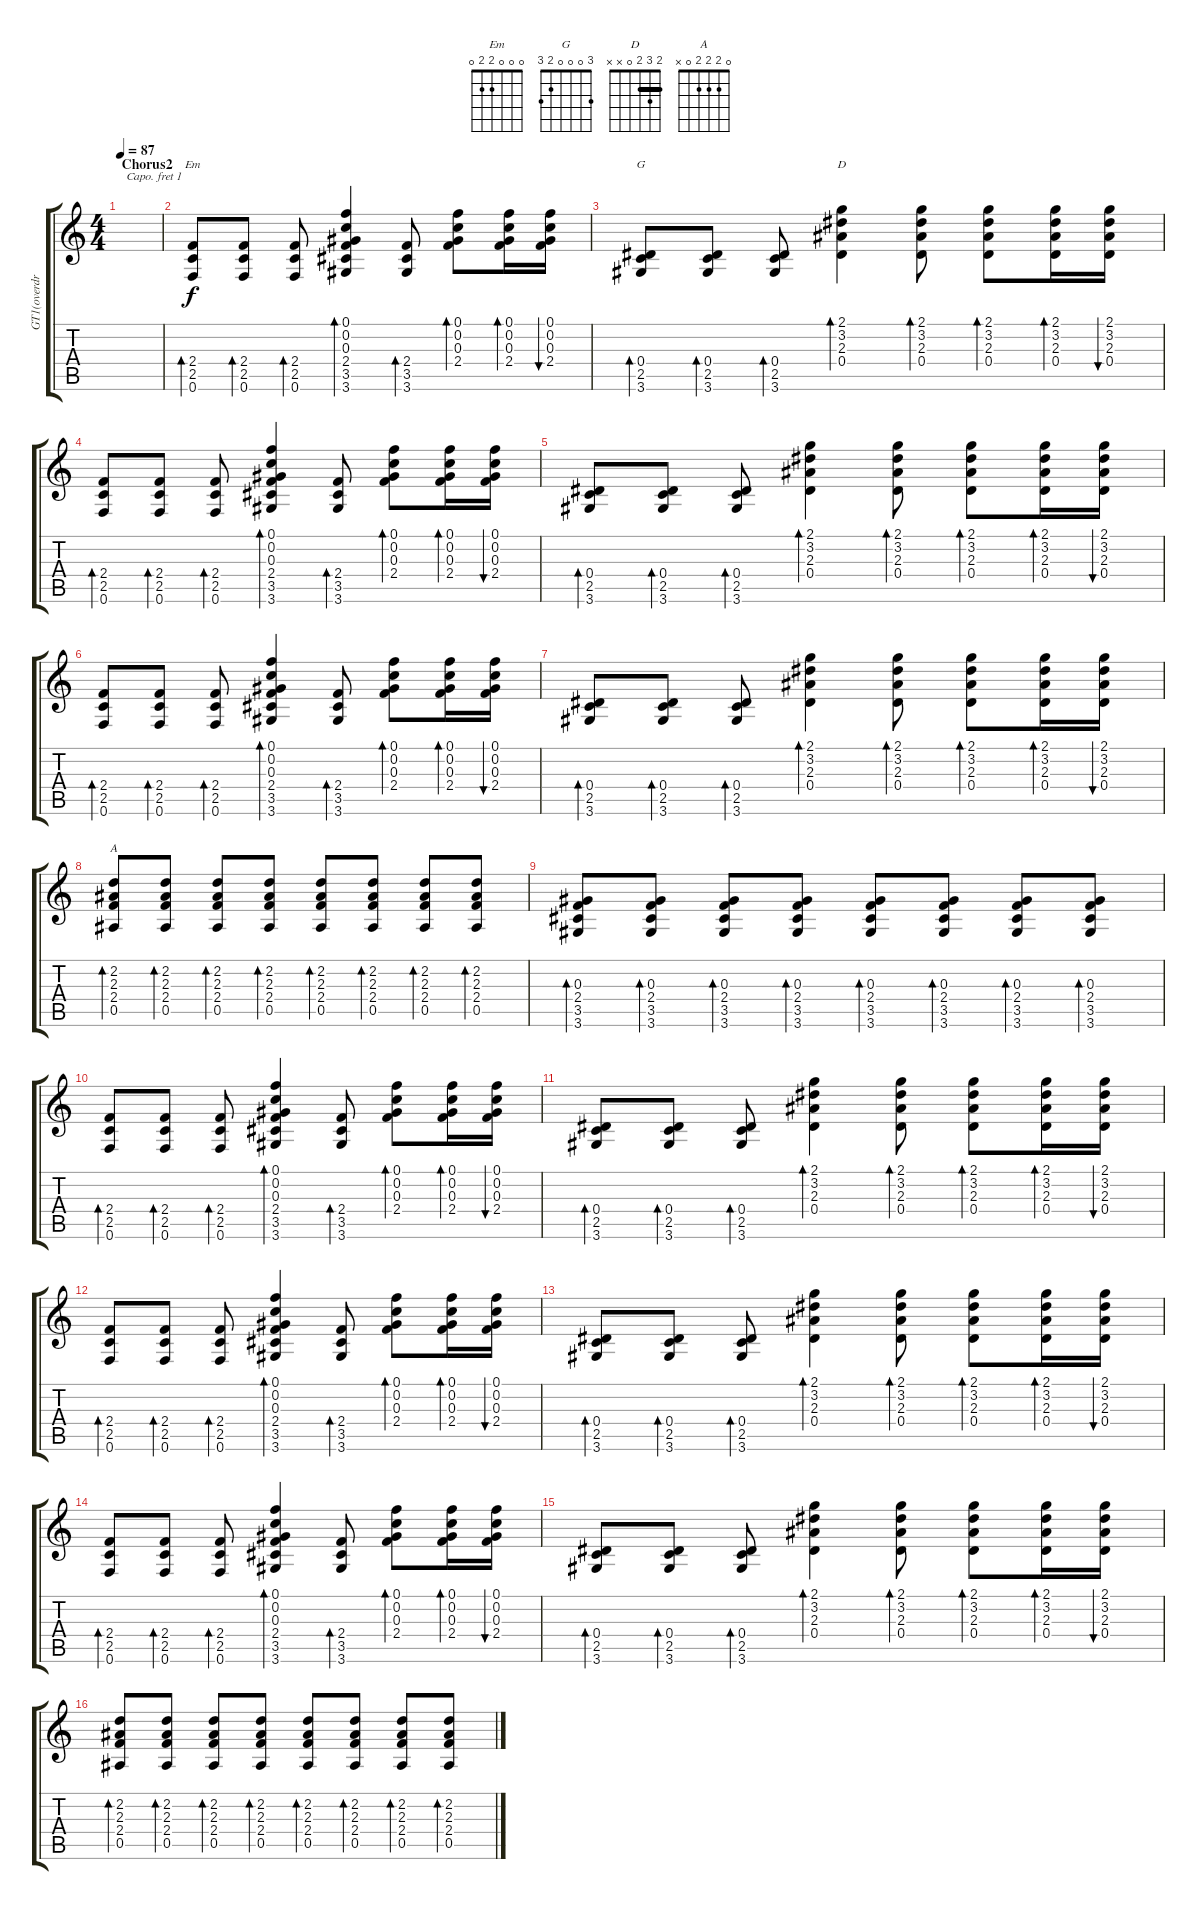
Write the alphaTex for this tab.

\track ("GT1(overdrive)" "GT1(overdr") {instrument overdrivenguitar}
\staff {score tabs}
\capo 1
\tuning (E4 B3 G3 D3 A2 E2) {hide}
\chord ("Em" 0 0 0 2 2 0)
\chord ("G" 3 0 0 0 2 3)
\chord ("D" 2 3 2 0 x x) {barre 2}
\chord ("A" 0 2 2 2 0 x)
\ts (4 4)
\section ("" "Chorus2")
\tempo 87
\clef g2
\ks c
|
(2.4 2.5 0.6).8{bd 60 ch "Em" instrument overdrivenguitar} (2.4 2.5 0.6).8{bd 60} (2.4 2.5 0.6).8{bd 60} (0.1 0.2 0.3 2.4 3.5 3.6).4{bd 60} (2.4 3.5 3.6).8{bd 60} (0.1 0.2 0.3 2.4).8{bd 60} (0.1 0.2 0.3 2.4).16{bd 60} (0.1 0.2 0.3 2.4).16{bu 60} |
(0.4 2.5 3.6).8{bd 60 ch "G"} (0.4 2.5 3.6).8{bd 60} (0.4 2.5 3.6).8{bd 60} (2.1 3.2 2.3 0.4).4{bd 60 ch "D"} (2.1 3.2 2.3 0.4).8{bd 60} (2.1 3.2 2.3 0.4).8{bd 60} (2.1 3.2 2.3 0.4).16{bd 60} (2.1 3.2 2.3 0.4).16{bu 60} |
(2.4 2.5 0.6).8{bd 60} (2.4 2.5 0.6).8{bd 60} (2.4 2.5 0.6).8{bd 60} (0.1 0.2 0.3 2.4 3.5 3.6).4{bd 60} (2.4 3.5 3.6).8{bd 60} (0.1 0.2 0.3 2.4).8{bd 60} (0.1 0.2 0.3 2.4).16{bd 60} (0.1 0.2 0.3 2.4).16{bu 60} |
(0.4 2.5 3.6).8{bd 60} (0.4 2.5 3.6).8{bd 60} (0.4 2.5 3.6).8{bd 60} (2.1 3.2 2.3 0.4).4{bd 60} (2.1 3.2 2.3 0.4).8{bd 60} (2.1 3.2 2.3 0.4).8{bd 60} (2.1 3.2 2.3 0.4).16{bd 60} (2.1 3.2 2.3 0.4).16{bu 60} |
(2.4 2.5 0.6).8{bd 60} (2.4 2.5 0.6).8{bd 60} (2.4 2.5 0.6).8{bd 60} (0.1 0.2 0.3 2.4 3.5 3.6).4{bd 60} (2.4 3.5 3.6).8{bd 60} (0.1 0.2 0.3 2.4).8{bd 60} (0.1 0.2 0.3 2.4).16{bd 60} (0.1 0.2 0.3 2.4).16{bu 60} |
(0.4 2.5 3.6).8{bd 60} (0.4 2.5 3.6).8{bd 60} (0.4 2.5 3.6).8{bd 60} (2.1 3.2 2.3 0.4).4{bd 60} (2.1 3.2 2.3 0.4).8{bd 60} (2.1 3.2 2.3 0.4).8{bd 60} (2.1 3.2 2.3 0.4).16{bd 60} (2.1 3.2 2.3 0.4).16{bu 60} |
(2.2 2.3 2.4 0.5).8{bd 60 ch "A"} (2.2 2.3 2.4 0.5).8{bd 60} (2.2 2.3 2.4 0.5).8{bd 60} (2.2 2.3 2.4 0.5).8{bd 60} (2.2 2.3 2.4 0.5).8{bd 60} (2.2 2.3 2.4 0.5).8{bd 60} (2.2 2.3 2.4 0.5).8{bd 60} (2.2 2.3 2.4 0.5).8{bd 60} |
(0.3 2.4 3.5 3.6).8{bd 60} (0.3 2.4 3.5 3.6).8{bd 60} (0.3 2.4 3.5 3.6).8{bd 60} (0.3 2.4 3.5 3.6).8{bd 60} (0.3 2.4 3.5 3.6).8{bd 60} (0.3 2.4 3.5 3.6).8{bd 60} (0.3 2.4 3.5 3.6).8{bd 60} (0.3 2.4 3.5 3.6).8{bd 60} |
(2.4 2.5 0.6).8{bd 60} (2.4 2.5 0.6).8{bd 60} (2.4 2.5 0.6).8{bd 60} (0.1 0.2 0.3 2.4 3.5 3.6).4{bd 60} (2.4 3.5 3.6).8{bd 60} (0.1 0.2 0.3 2.4).8{bd 60} (0.1 0.2 0.3 2.4).16{bd 60} (0.1 0.2 0.3 2.4).16{bu 60} |
(0.4 2.5 3.6).8{bd 60} (0.4 2.5 3.6).8{bd 60} (0.4 2.5 3.6).8{bd 60} (2.1 3.2 2.3 0.4).4{bd 60} (2.1 3.2 2.3 0.4).8{bd 60} (2.1 3.2 2.3 0.4).8{bd 60} (2.1 3.2 2.3 0.4).16{bd 60} (2.1 3.2 2.3 0.4).16{bu 60} |
(2.4 2.5 0.6).8{bd 60} (2.4 2.5 0.6).8{bd 60} (2.4 2.5 0.6).8{bd 60} (0.1 0.2 0.3 2.4 3.5 3.6).4{bd 60} (2.4 3.5 3.6).8{bd 60} (0.1 0.2 0.3 2.4).8{bd 60} (0.1 0.2 0.3 2.4).16{bd 60} (0.1 0.2 0.3 2.4).16{bu 60} |
(0.4 2.5 3.6).8{bd 60} (0.4 2.5 3.6).8{bd 60} (0.4 2.5 3.6).8{bd 60} (2.1 3.2 2.3 0.4).4{bd 60} (2.1 3.2 2.3 0.4).8{bd 60} (2.1 3.2 2.3 0.4).8{bd 60} (2.1 3.2 2.3 0.4).16{bd 60} (2.1 3.2 2.3 0.4).16{bu 60} |
(2.4 2.5 0.6).8{bd 60} (2.4 2.5 0.6).8{bd 60} (2.4 2.5 0.6).8{bd 60} (0.1 0.2 0.3 2.4 3.5 3.6).4{bd 60} (2.4 3.5 3.6).8{bd 60} (0.1 0.2 0.3 2.4).8{bd 60} (0.1 0.2 0.3 2.4).16{bd 60} (0.1 0.2 0.3 2.4).16{bu 60} |
(0.4 2.5 3.6).8{bd 60} (0.4 2.5 3.6).8{bd 60} (0.4 2.5 3.6).8{bd 60} (2.1 3.2 2.3 0.4).4{bd 60} (2.1 3.2 2.3 0.4).8{bd 60} (2.1 3.2 2.3 0.4).8{bd 60} (2.1 3.2 2.3 0.4).16{bd 60} (2.1 3.2 2.3 0.4).16{bu 60} |
(2.2 2.3 2.4 0.5).8{bd 60} (2.2 2.3 2.4 0.5).8{bd 60} (2.2 2.3 2.4 0.5).8{bd 60} (2.2 2.3 2.4 0.5).8{bd 60} (2.2 2.3 2.4 0.5).8{bd 60} (2.2 2.3 2.4 0.5).8{bd 60} (2.2 2.3 2.4 0.5).8{bd 60} (2.2 2.3 2.4 0.5).8{bd 60}
